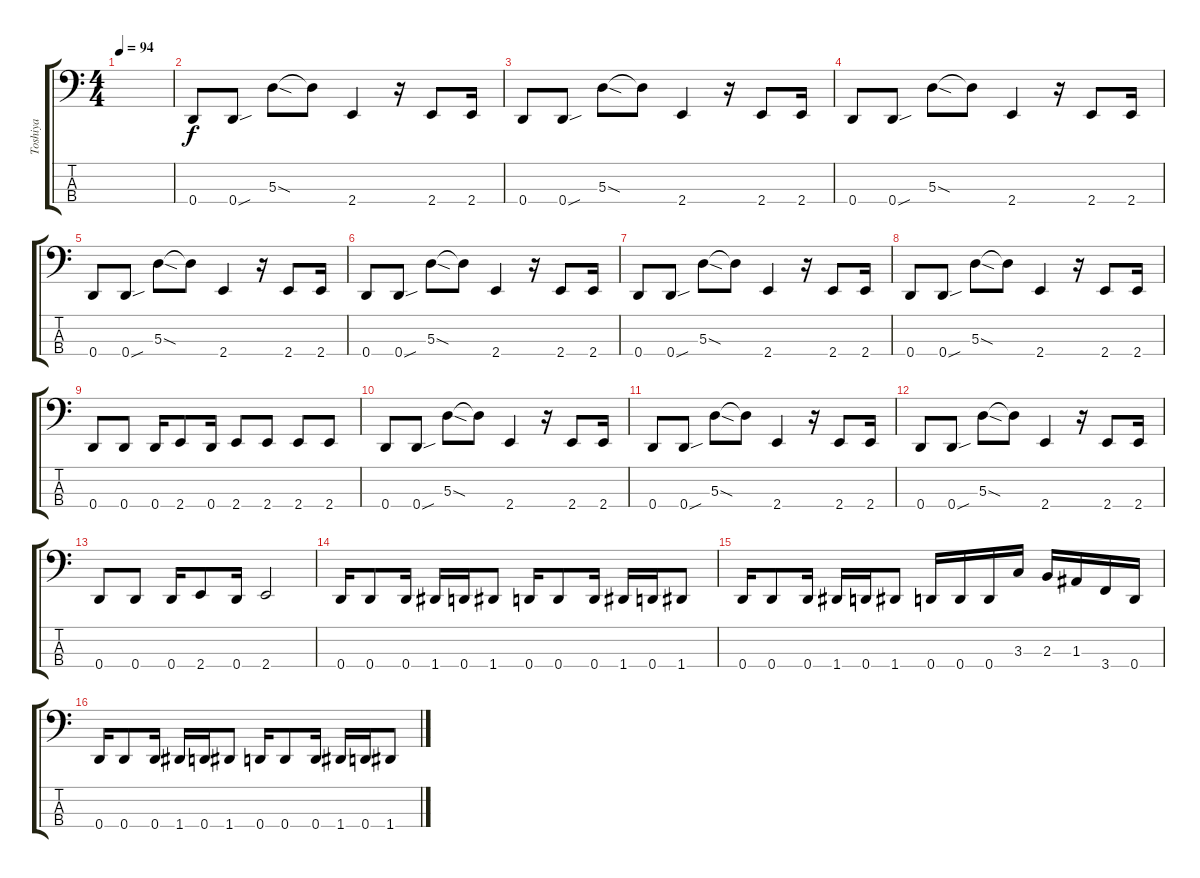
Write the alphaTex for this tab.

\track ("Toshiya" "Toshiya") {instrument electricbasspick}
\staff {score tabs}
\tuning (G2 D2 A1 D1) {hide}
\ts (4 4)
\tempo 94
\clef f4
\ks c
|
0.4.8 0.4{sou}.8 5.3{sod}.8 5.3{t}.8 2.4.4 r.16 2.4.8 2.4.16 |
0.4.8 0.4{sou}.8 5.3{sod}.8 5.3{t}.8 2.4.4 r.16 2.4.8 2.4.16 |
0.4.8 0.4{sou}.8 5.3{sod}.8 5.3{t}.8 2.4.4 r.16 2.4.8 2.4.16 |
0.4.8 0.4{sou}.8 5.3{sod}.8 5.3{t}.8 2.4.4 r.16 2.4.8 2.4.16 |
0.4.8 0.4{sou}.8 5.3{sod}.8 5.3{t}.8 2.4.4 r.16 2.4.8 2.4.16 |
0.4.8 0.4{sou}.8 5.3{sod}.8 5.3{t}.8 2.4.4 r.16 2.4.8 2.4.16 |
0.4.8 0.4{sou}.8 5.3{sod}.8 5.3{t}.8 2.4.4 r.16 2.4.8 2.4.16 |
0.4.8 0.4.8 0.4.16 2.4.8 0.4.16 2.4.8 2.4.8 2.4.8 2.4.8 |
0.4.8 0.4{sou}.8 5.3{sod}.8 5.3{t}.8 2.4.4 r.16 2.4.8 2.4.16 |
0.4.8 0.4{sou}.8 5.3{sod}.8 5.3{t}.8 2.4.4 r.16 2.4.8 2.4.16 |
0.4.8 0.4{sou}.8 5.3{sod}.8 5.3{t}.8 2.4.4 r.16 2.4.8 2.4.16 |
0.4.8 0.4.8 0.4.16 2.4.8 0.4.16 2.4.2 |
0.4.16 0.4.8 0.4.16 1.4.16 0.4.16 1.4.8 0.4.16 0.4.8 0.4.16 1.4.16 0.4.16 1.4.8 |
0.4.16 0.4.8 0.4.16 1.4.16 0.4.16 1.4.8 0.4.16 0.4.16 0.4.16 3.3.16 2.3.16 1.3.16 3.4.16 0.4.16 |
0.4.16 0.4.8 0.4.16 1.4.16 0.4.16 1.4.8 0.4.16 0.4.8 0.4.16 1.4.16 0.4.16 1.4.8
